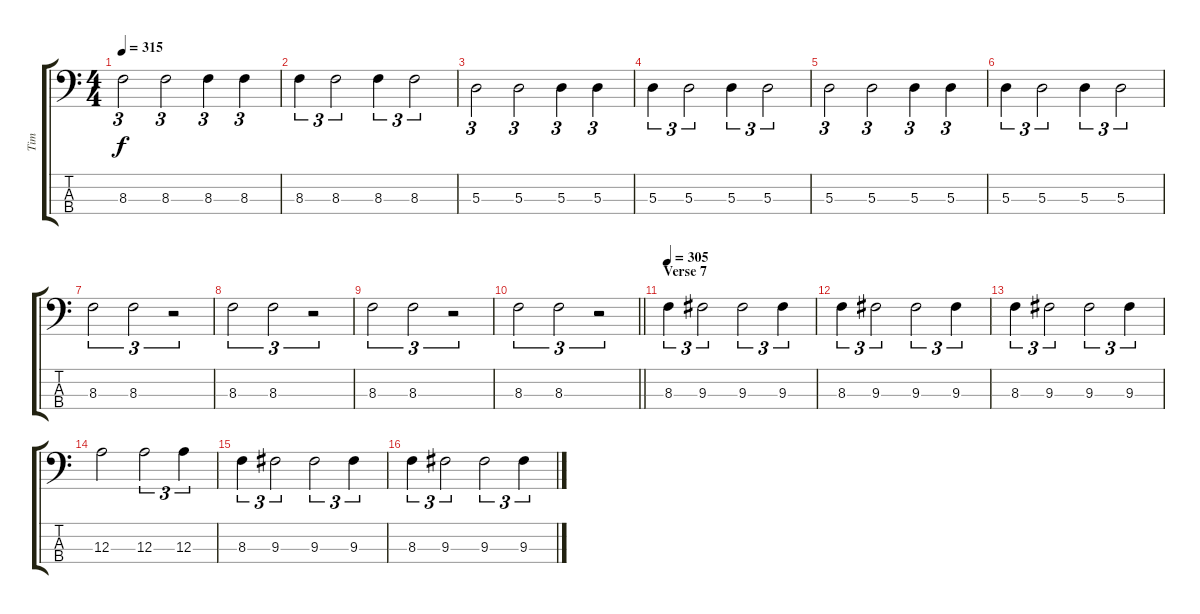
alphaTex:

\track ("Tim" "Tim") {instrument electricbasspick}
\staff {score tabs}
\tuning (G2 D2 A1 E1) {hide}
\ts (4 4)
\tempo 315
\clef f4
\ks c
8.3.2{tu (3 2) dy f} 8.3.2{tu (3 2)} 8.3.4{tu (3 2)} 8.3.4{tu (3 2)} |
8.3.4{tu (3 2)} 8.3.2{tu (3 2)} 8.3.4{tu (3 2)} 8.3.2{tu (3 2)} |
5.3.2{tu (3 2)} 5.3.2{tu (3 2)} 5.3.4{tu (3 2)} 5.3.4{tu (3 2)} |
5.3.4{tu (3 2)} 5.3.2{tu (3 2)} 5.3.4{tu (3 2)} 5.3.2{tu (3 2)} |
5.3.2{tu (3 2)} 5.3.2{tu (3 2)} 5.3.4{tu (3 2)} 5.3.4{tu (3 2)} |
5.3.4{tu (3 2)} 5.3.2{tu (3 2)} 5.3.4{tu (3 2)} 5.3.2{tu (3 2)} |
8.3.2{tu (3 2)} 8.3.2{tu (3 2)} r.2{tu (3 2)} |
8.3.2{tu (3 2)} 8.3.2{tu (3 2)} r.2{tu (3 2)} |
8.3.2{tu (3 2)} 8.3.2{tu (3 2)} r.2{tu (3 2)} |
\barLineRight lightlight
8.3.2{tu (3 2)} 8.3.2{tu (3 2)} r.2{tu (3 2)} |
\section ("" "Verse 7")
\tempo 305
8.3.4{tu (3 2)} 9.3.2{tu (3 2)} 9.3.2{tu (3 2)} 9.3.4{tu (3 2)} |
8.3.4{tu (3 2)} 9.3.2{tu (3 2)} 9.3.2{tu (3 2)} 9.3.4{tu (3 2)} |
8.3.4{tu (3 2)} 9.3.2{tu (3 2)} 9.3.2{tu (3 2)} 9.3.4{tu (3 2)} |
12.3.2 12.3.2{tu (3 2)} 12.3.4{tu (3 2)} |
8.3.4{tu (3 2)} 9.3.2{tu (3 2)} 9.3.2{tu (3 2)} 9.3.4{tu (3 2)} |
8.3.4{tu (3 2)} 9.3.2{tu (3 2)} 9.3.2{tu (3 2)} 9.3.4{tu (3 2)}
